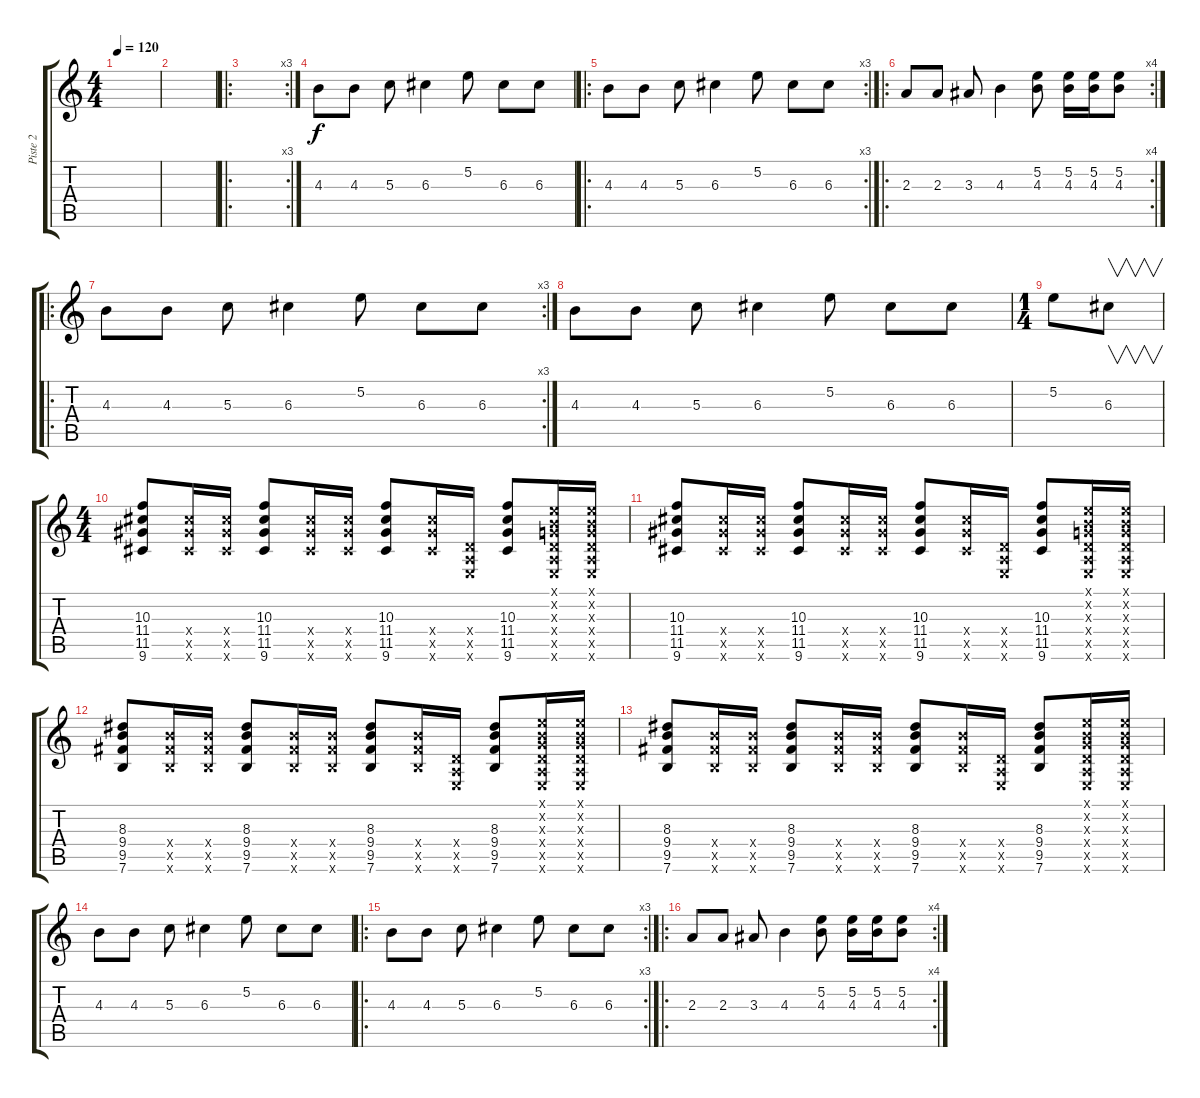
\track ("Piste 2" "Piste 2") {instrument distortionguitar}
\staff {score tabs}
\tuning (E4 B3 G3 D3 A2 E2) {hide}
\ts (4 4)
\tempo 120
\clef g2
\ks c
|
|
\ro
\rc 3
|
4.3.8 4.3.8 5.3.8 6.3.4 5.2.8 6.3.8 6.3.8 |
\ro
\rc 3
4.3.8 4.3.8 5.3.8 6.3.4 5.2.8 6.3.8 6.3.8 |
\ro
\rc 4
2.3.8 2.3.8 3.3.8 4.3.4 (5.2 4.3).8 (5.2 4.3).16 (5.2 4.3).16 (5.2 4.3).8 |
\ro
\rc 3
4.3.8 4.3.8 5.3.8 6.3.4 5.2.8 6.3.8 6.3.8 |
4.3.8 4.3.8 5.3.8 6.3.4 5.2.8 6.3.8 6.3.8 |
\ts (1 4)
5.2.8 6.3.8{v} |
\ts (4 4)
(10.3 11.4 11.5 9.6).8 (11.4{x} 11.5{x} 9.6{x}).16 (11.4{x} 11.5{x} 9.6{x}).16 (10.3 11.4 11.5 9.6).8 (11.4{x} 11.5{x} 9.6{x}).16 (11.4{x} 11.5{x} 9.6{x}).16 (10.3 11.4 11.5 9.6).8 (11.4{x} 11.5{x} 9.6{x}).16 (0.4{x} 0.5{x} 0.6{x}).16 (10.3 11.4 11.5 9.6).8 (0.1{x} 0.2{x} 0.3{x} 0.4{x} 0.5{x} 0.6{x}).16 (0.1{x} 0.2{x} 0.3{x} 0.4{x} 0.5{x} 0.6{x}).16 |
(10.3 11.4 11.5 9.6).8 (11.4{x} 11.5{x} 9.6{x}).16 (11.4{x} 11.5{x} 9.6{x}).16 (10.3 11.4 11.5 9.6).8 (11.4{x} 11.5{x} 9.6{x}).16 (11.4{x} 11.5{x} 9.6{x}).16 (10.3 11.4 11.5 9.6).8 (11.4{x} 11.5{x} 9.6{x}).16 (0.4{x} 0.5{x} 0.6{x}).16 (10.3 11.4 11.5 9.6).8 (0.1{x} 0.2{x} 0.3{x} 0.4{x} 0.5{x} 0.6{x}).16 (0.1{x} 0.2{x} 0.3{x} 0.4{x} 0.5{x} 0.6{x}).16 |
(8.3 9.4 9.5 7.6).8 (9.4{x} 9.5{x} 7.6{x}).16 (9.4{x} 9.5{x} 7.6{x}).16 (8.3 9.4 9.5 7.6).8 (9.4{x} 9.5{x} 7.6{x}).16 (9.4{x} 9.5{x} 7.6{x}).16 (8.3 9.4 9.5 7.6).8 (9.4{x} 9.5{x} 7.6{x}).16 (0.4{x} 0.5{x} 0.6{x}).16 (8.3 9.4 9.5 7.6).8 (0.1{x} 0.2{x} 0.3{x} 0.4{x} 0.5{x} 0.6{x}).16 (0.1{x} 0.2{x} 0.3{x} 0.4{x} 0.5{x} 0.6{x}).16 |
(8.3 9.4 9.5 7.6).8 (9.4{x} 9.5{x} 7.6{x}).16 (9.4{x} 9.5{x} 7.6{x}).16 (8.3 9.4 9.5 7.6).8 (9.4{x} 9.5{x} 7.6{x}).16 (9.4{x} 9.5{x} 7.6{x}).16 (8.3 9.4 9.5 7.6).8 (9.4{x} 9.5{x} 7.6{x}).16 (0.4{x} 0.5{x} 0.6{x}).16 (8.3 9.4 9.5 7.6).8 (0.1{x} 0.2{x} 0.3{x} 0.4{x} 0.5{x} 0.6{x}).16 (0.1{x} 0.2{x} 0.3{x} 0.4{x} 0.5{x} 0.6{x}).16 |
4.3.8 4.3.8 5.3.8 6.3.4 5.2.8 6.3.8 6.3.8 |
\ro
\rc 3
4.3.8 4.3.8 5.3.8 6.3.4 5.2.8 6.3.8 6.3.8 |
\ro
\rc 4
2.3.8 2.3.8 3.3.8 4.3.4 (5.2 4.3).8 (5.2 4.3).16 (5.2 4.3).16 (5.2 4.3).8
